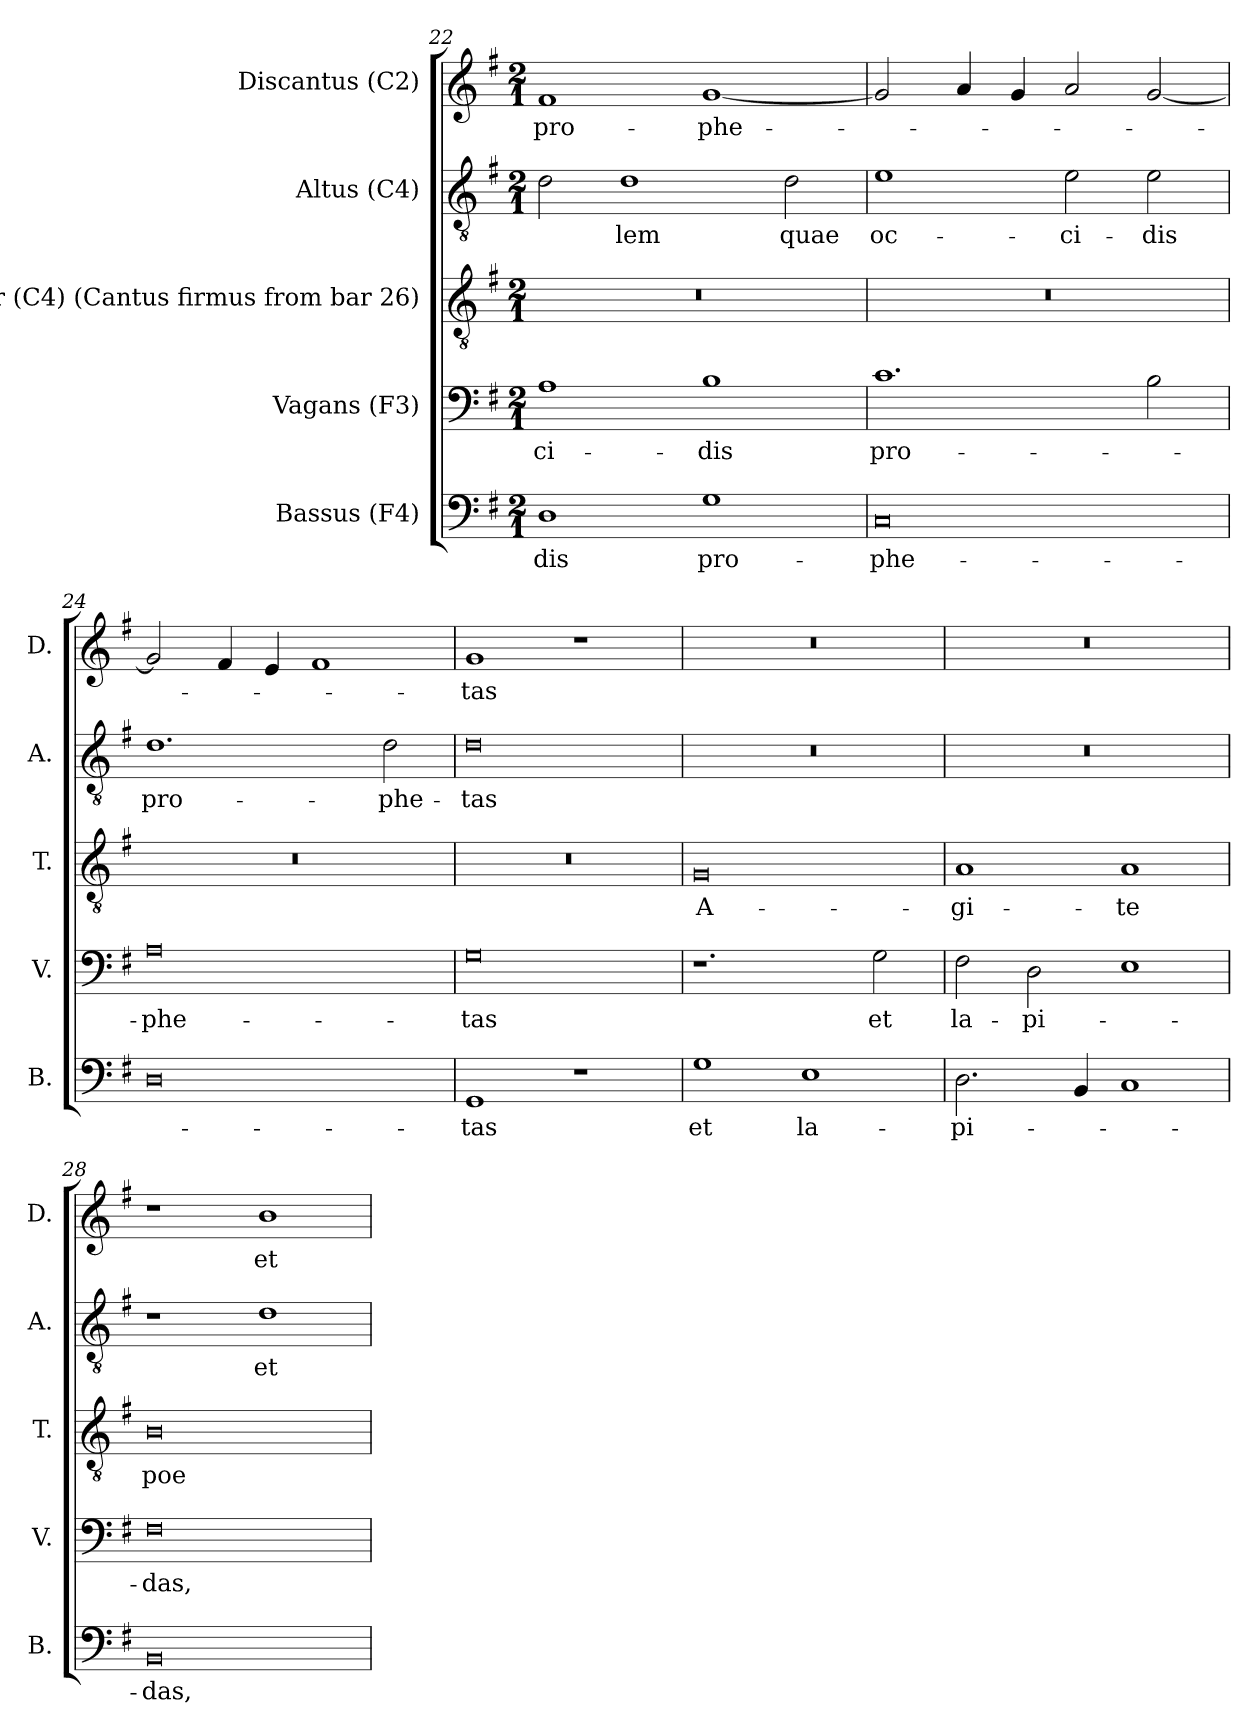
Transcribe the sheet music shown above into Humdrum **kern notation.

**kern	**text	**kern	**text	**kern	**text	**kern	**text	**kern	**text
*part5	*part5	*part4	*part4	*part3	*part3	*part2	*part2	*part1	*part1
*staff5	*staff5	*staff4	*staff4	*staff3	*staff3	*staff2	*staff2	*staff1	*staff1
*I"Bassus (F4)	*	*I"Vagans (F3)	*	*I"Tenor (C4) (Cantus firmus from bar 26)	*	*I"Altus (C4)	*	*I"Discantus (C2)	*
*I'B.	*	*I'V.	*	*I'T.	*	*I'A.	*	*I'D.	*
*clefF4	*	*clefF4	*	*clefGv2	*	*clefGv2	*	*clefG2	*
*	*	*ITrd7c12	*	*ITrd7c12	*	*	*	*	*
*k[f#]	*	*k[f#]	*	*k[f#]	*	*k[f#]	*	*k[f#]	*
*G:	*	*G:	*	*G:	*	*G:	*	*G:	*
*M2/1	*	*M2/1	*	*M2/1	*	*M2/1	*	*M2/1	*
=22	=22	=22	=22	=22	=22	=22	=22	=22	=22
!	!LO:LY:b:color=#000000	!	!	!	!	!	!	!	!
!	!	!	!LO:LY:b:color=#000000	!LO:N:vis=1	!	!	!	!	!
!	!	!	!	!	!	!	!	!	!LO:LY:b:color=#000000
1Di	-dis	1AAi	-ci-	0r	.	2di\	.	1f#i	pro-
!	!	!	!	!	!	!	!LO:LY:b:color=#000000	!	!
.	.	.	.	.	.	1di	-lem	.	.
!	!LO:LY:b:color=#000000	!	!	!	!	!	!	!	!
!	!	!	!LO:LY:b:color=#000000	!	!	!	!	!	!
!	!	!	!	!	!	!	!	!	!LO:LY:b:color=#000000
1Gi	pro-	1BBi	-dis	.	.	.	.	[1gi	-phe-
!	!	!	!	!	!	!	!LO:LY:b:color=#000000	!	!
.	.	.	.	.	.	2di\	quae	.	.
=23	=23	=23	=23	=23	=23	=23	=23	=23	=23
!	!LO:LY:b:color=#000000	!	!	!	!	!	!	!	!
!	!	!	!LO:LY:b:color=#000000	!LO:N:vis=1	!	!	!	!	!
!	!	!	!	!	!	!	!LO:LY:b:color=#000000	!	!
0Ci	-phe-	1.Ci	pro-	0r	.	1ei	oc-	2gi/]	.
.	.	.	.	.	.	.	.	4ai/	.
.	.	.	.	.	.	.	.	4gi/	.
!	!	!	!	!	!	!	!LO:LY:b:color=#000000	!	!
.	.	.	.	.	.	2ei\	-ci-	2ai/	.
!	!	!	!	!	!	!	!LO:LY:b:color=#000000	!	!
.	.	2BBi\	.	.	.	2ei\	-dis	[2gi/	.
!!LO:LB:g=z
=24	=24	=24	=24	=24	=24	=24	=24	=24	=24
!	!	!	!LO:LY:b:color=#000000	!LO:N:vis=1	!	!	!	!	!
!	!	!	!	!	!	!	!LO:LY:b:color=#000000	!	!
0Di	.	0AAi	-phe-	0r	.	1.di	pro-	2gi/]	.
.	.	.	.	.	.	.	.	4f#i/	.
.	.	.	.	.	.	.	.	4ei/	.
.	.	.	.	.	.	.	.	1f#i	.
!	!	!	!	!	!	!	!LO:LY:b:color=#000000	!	!
.	.	.	.	.	.	2di\	-phe-	.	.
=25	=25	=25	=25	=25	=25	=25	=25	=25	=25
!	!LO:LY:b:color=#000000	!	!	!	!	!	!	!	!
!	!	!	!LO:LY:b:color=#000000	!LO:N:vis=1	!	!	!	!	!
!	!	!	!	!	!	!	!LO:LY:b:color=#000000	!	!
!	!	!	!	!	!	!	!	!	!LO:LY:b:color=#000000
1GGi	-tas	0GGi	-tas	0r	.	0di	-tas	1gi	-tas
1r	.	.	.	.	.	.	.	1r	.
=26	=26	=26	=26	=26	=26	=26	=26	=26	=26
!	!LO:LY:b:color=#000000	!	!	!	!	!	!	!	!
!	!	!	!	!	!LO:LY:b:color=#000000	!LO:N:vis=1	!	!LO:N:vis=1	!
1Gi	et	1.r	.	0GGi	A-	0r	.	0r	.
!	!LO:LY:b:color=#000000	!	!	!	!	!	!	!	!
1Ei	la-	.	.	.	.	.	.	.	.
!	!	!	!LO:LY:b:color=#000000	!	!	!	!	!	!
.	.	2GGi\	et	.	.	.	.	.	.
=27	=27	=27	=27	=27	=27	=27	=27	=27	=27
!	!LO:LY:b:color=#000000	!	!	!	!	!	!	!	!
!	!	!	!LO:LY:b:color=#000000	!	!	!	!	!	!
!	!	!	!	!	!LO:LY:b:color=#000000	!LO:N:vis=1	!	!LO:N:vis=1	!
2.Di\	-pi-	2FF#i\	la-	1AAi	-gi-	0r	.	0r	.
!	!	!	!LO:LY:b:color=#000000	!	!	!	!	!	!
.	.	2DDi\	-pi-	.	.	.	.	.	.
4BBi/	.	.	.	.	.	.	.	.	.
!	!	!	!	!	!LO:LY:b:color=#000000	!	!	!	!
1Ci	.	1EEi	.	1AAi	-te	.	.	.	.
=28	=28	=28	=28	=28	=28	=28	=28	=28	=28
!	!LO:LY:b:color=#000000	!	!	!	!	!	!	!	!
!	!	!	!LO:LY:b:color=#000000	!	!	!	!	!	!
!	!	!	!	!	!LO:LY:b:color=#000000	!	!	!	!
0BBi	-das,	0FF#i	-das,	0BBi	poe-	1r	.	1r	.
!	!	!	!	!	!	!	!LO:LY:b:color=#000000	!	!
!	!	!	!	!	!	!	!	!	!LO:LY:b:color=#000000
.	.	.	.	.	.	1di	et	1bi	et
=	=	=	=	=	=	=	=	=	=
*-	*-	*-	*-	*-	*-	*-	*-	*-	*-
